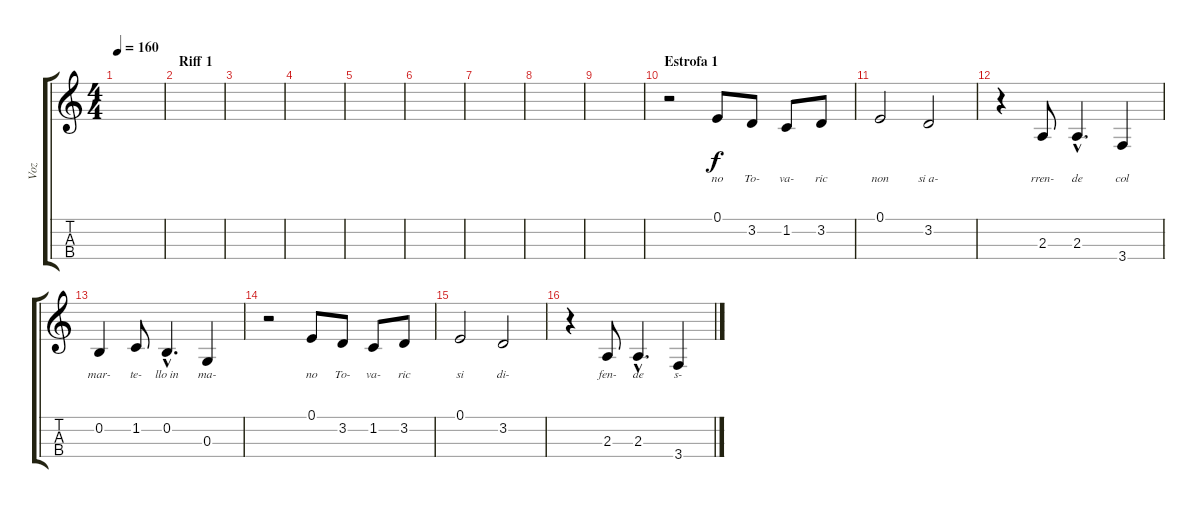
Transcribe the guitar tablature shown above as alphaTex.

\track ("Voz" "Voz") {instrument piccolo}
\staff {score tabs}
\tuning (E4 B3 G3 D3) {hide}
\ts (4 4)
\tempo 160
\clef g2
\ks c
|
\section ("" "Riff 1")
|
|
|
|
|
|
|
|
\section ("" "Estrofa 1")
r.2 0.1.8{lyrics (0 "no") lyrics (1 "") lyrics (2 "") lyrics (3 "") lyrics (4 "")} 3.2.8{lyrics (0 "To-") lyrics (1 "") lyrics (2 "") lyrics (3 "") lyrics (4 "")} 1.2.8{lyrics (0 "va-") lyrics (1 "") lyrics (2 "") lyrics (3 "") lyrics (4 "")} 3.2.8{lyrics (0 "ric") lyrics (1 "") lyrics (2 "") lyrics (3 "") lyrics (4 "")} |
0.1.2{lyrics (0 "non") lyrics (1 "") lyrics (2 "") lyrics (3 "") lyrics (4 "")} 3.2.2{lyrics (0 "si a-") lyrics (1 "") lyrics (2 "") lyrics (3 "") lyrics (4 "")} |
r.4 2.3.8{lyrics (0 "rren-") lyrics (1 "") lyrics (2 "") lyrics (3 "") lyrics (4 "")} 2.3{hac}.4{d lyrics (0 "de") lyrics (1 "") lyrics (2 "") lyrics (3 "") lyrics (4 "")} 3.4.4{lyrics (0 "col") lyrics (1 "") lyrics (2 "") lyrics (3 "") lyrics (4 "")} |
0.2.4{lyrics (0 "mar-") lyrics (1 "") lyrics (2 "") lyrics (3 "") lyrics (4 "")} 1.2.8{lyrics (0 "te-") lyrics (1 "") lyrics (2 "") lyrics (3 "") lyrics (4 "")} 0.2{hac}.4{d lyrics (0 "llo in") lyrics (1 "") lyrics (2 "") lyrics (3 "") lyrics (4 "")} 0.3.4{lyrics (0 "ma-") lyrics (1 "") lyrics (2 "") lyrics (3 "") lyrics (4 "")} |
r.2 0.1.8{lyrics (0 "no") lyrics (1 "") lyrics (2 "") lyrics (3 "") lyrics (4 "")} 3.2.8{lyrics (0 "To-") lyrics (1 "") lyrics (2 "") lyrics (3 "") lyrics (4 "")} 1.2.8{lyrics (0 "va-") lyrics (1 "") lyrics (2 "") lyrics (3 "") lyrics (4 "")} 3.2.8{lyrics (0 "ric") lyrics (1 "") lyrics (2 "") lyrics (3 "") lyrics (4 "")} |
0.1.2{lyrics (0 "si") lyrics (1 "") lyrics (2 "") lyrics (3 "") lyrics (4 "")} 3.2.2{lyrics (0 "di-") lyrics (1 "") lyrics (2 "") lyrics (3 "") lyrics (4 "")} |
r.4 2.3.8{lyrics (0 "fen-") lyrics (1 "") lyrics (2 "") lyrics (3 "") lyrics (4 "")} 2.3{hac}.4{d lyrics (0 "de") lyrics (1 "") lyrics (2 "") lyrics (3 "") lyrics (4 "")} 3.4.4{lyrics (0 "s-") lyrics (1 "") lyrics (2 "") lyrics (3 "") lyrics (4 "")}
